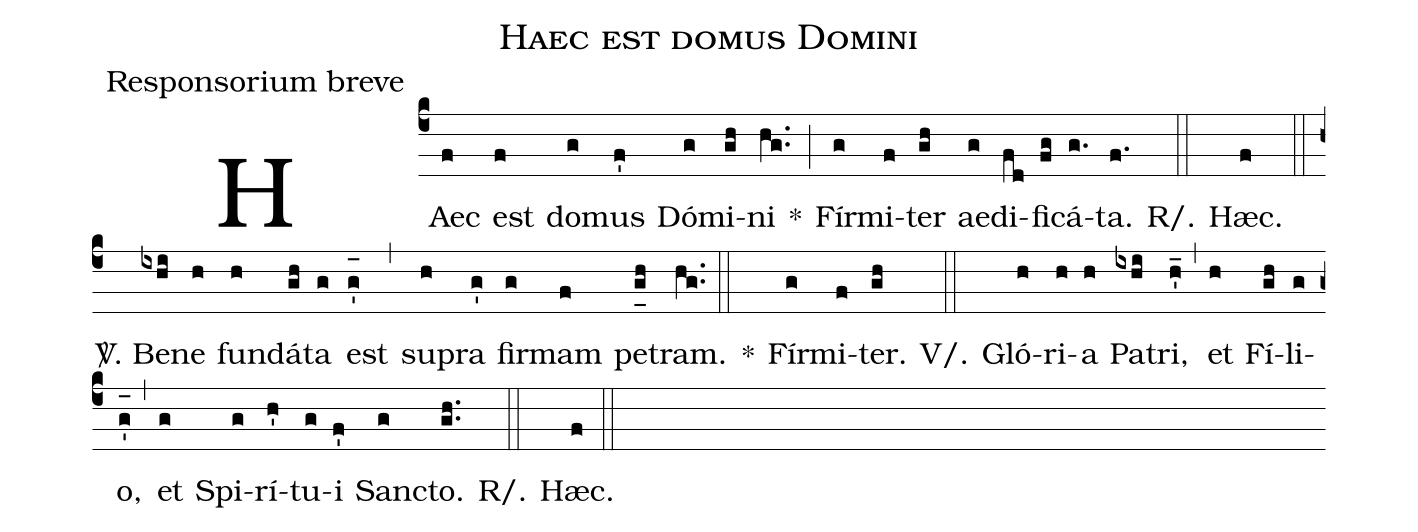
name:Haec est domus Domini;
office-part:Responsorium breve;
%%
(c4) HAec(f) est(f) do(g)mus(f') Dó(g)mi(gh)ni(hg..) *(;) Fír(g)mi(f)ter(gh) ae(g)di(fd)fi(fg)cá(g.)ta.(f.) (::)
R/. Hæc.(f) (::)
<sp>V/</sp>. Be(ixhi)ne(h) fun(h)dá(gh)ta(g) est(g'_[oh:h]) (,) su(h)pra(g') fir(g)mam(f) pe(g_[uh:l]h)tram.(hg..) (::)
*() Fír(g)mi(f)ter.(gh) (::)
V/. Gló(h)ri(h)a(h) Pa(ixhi)tri,(h'_) (,) et(h) Fí(gh)li(g)o,(g'_[oh:h]) (,) et(g) Spi(g)rí(h')tu(g)i(f') San(g)cto.(gh..) (::)
R/. Hæc.(f) (::)
